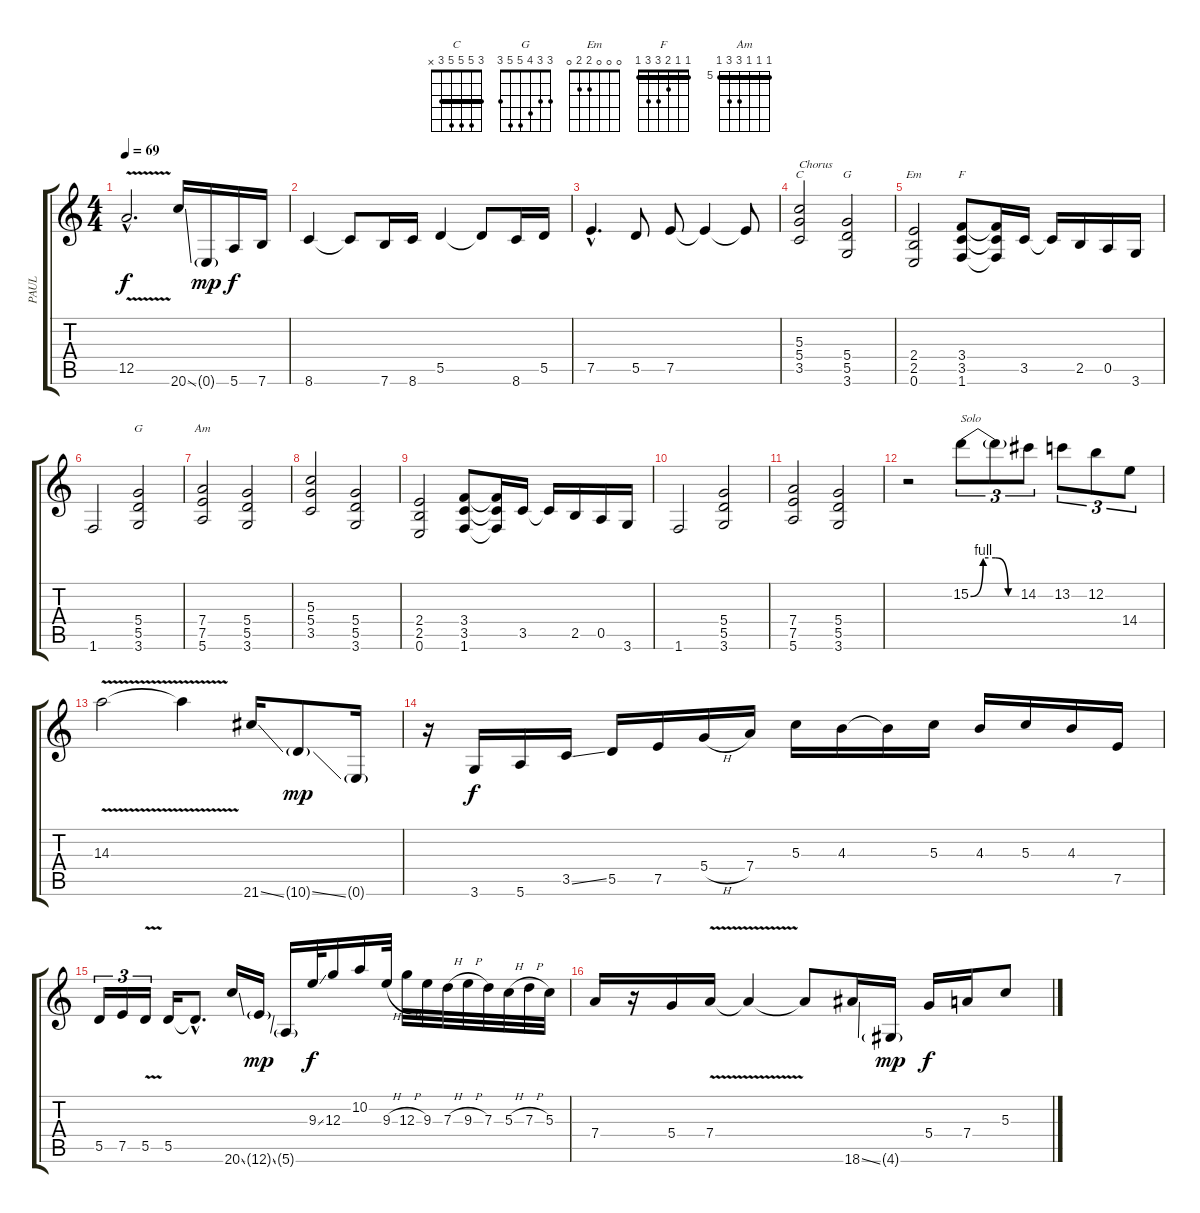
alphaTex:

\track ("PAUL" "PAUL") {instrument distortionguitar}
\staff {score tabs}
\tuning (E4 B3 G3 D3 A2 E2) {hide}
\chord ("C" 3 5 5 5 3 x) {barre 3}
\chord ("G" 3 3 4 5 5 3) {barre 3}
\chord ("Em" 0 0 0 2 2 0)
\chord ("F" 1 1 2 3 3 1) {barre 1}
\chord ("G" 3 3 4 5 5 3)
\chord ("Am" 5 5 5 7 7 5) {firstfret 5 barre 5}
\ts (4 4)
\tempo 69
\clef g2
\ks c
12.5{v hac}.2{d dy f} 20.6{ss}.16 0.6{g}.16{dy mp} 5.6.16{dy f} 7.6.16 |
8.6.4 8.6{t}.8 7.6.16 8.6.16 5.5.4 5.5{t}.8 8.6.16 5.5.16 |
7.5{hac}.4{d} 5.5.8 7.5.8 7.5{t}.4 7.5{t}.8 |
(5.3 5.4 3.5).2{ch "C" txt "Chorus"} (5.4 5.5 3.6).2{ch "G"} |
(2.4 2.5 0.6).2{ch "Em"} (3.4 3.5 1.6).8{ch "F"} (3.4{t} 3.5{t} 1.6{t}).16 3.5.16 3.5{t}.16 2.5.16 0.5.16 3.6.16 |
1.6.2 (5.4 5.5 3.6).2{ch "G"} |
(7.4 7.5 5.6).2{ch "Am"} (5.4 5.5 3.6).2 |
(5.3 5.4 3.5).2 (5.4 5.5 3.6).2 |
(2.4 2.5 0.6).2 (3.4 3.5 1.6).8 (3.4{t} 3.5{t} 1.6{t}).16 3.5.16 3.5{t}.16 2.5.16 0.5.16 3.6.16 |
1.6.2 (5.4 5.5 3.6).2 |
(7.4 7.5 5.6).2 (5.4 5.5 3.6).2 |
r.2 15.2{be (custom 0 0 15 4 30 4 45 0 60 0)}.8{tu (3 2) txt "Solo" volume 16} 15.2{t}.8{tu (3 2)} 14.2.8{tu (3 2)} 13.2.8{tu (3 2)} 12.2.8{tu (3 2)} 14.4.8{tu (3 2)} |
14.3{v}.2 14.3{t}.4 21.6{ss}.16 10.6{ss g}.8{dy mp} 0.6{g}.16 |
r.16 3.6.16{dy f} 5.6.16 3.5{ss}.16 5.5.16 7.5.16 5.4{h}.16 7.4.16 5.3.16 4.3.16 4.3{t}.16 5.3.16 4.3.16 5.3.16 4.3.16 7.5.16 |
5.5.16{tu (3 2)} 7.5.16{tu (3 2)} 5.5{v}.16{tu (3 2)} 5.5.16 5.5{hac t}.8{d} 20.6{ss}.16 12.6{ss g}.16{dy mp} 5.6{g}.16 9.3{ss}.32{dy f} 12.3.16 10.2.16 9.3{h}.32 12.3{h}.32 9.3.32 7.3{h}.32 9.3{h}.32 7.3.32 5.3{h}.32 7.3{h}.32 5.3.32 |
7.4.16 r.16 5.4.16 7.4{v}.16 7.4{t}.4 7.4{t}.8 18.6{ss}.16 4.6{g}.16{dy mp} 5.4.16{dy f} 7.4.16 5.3.8
